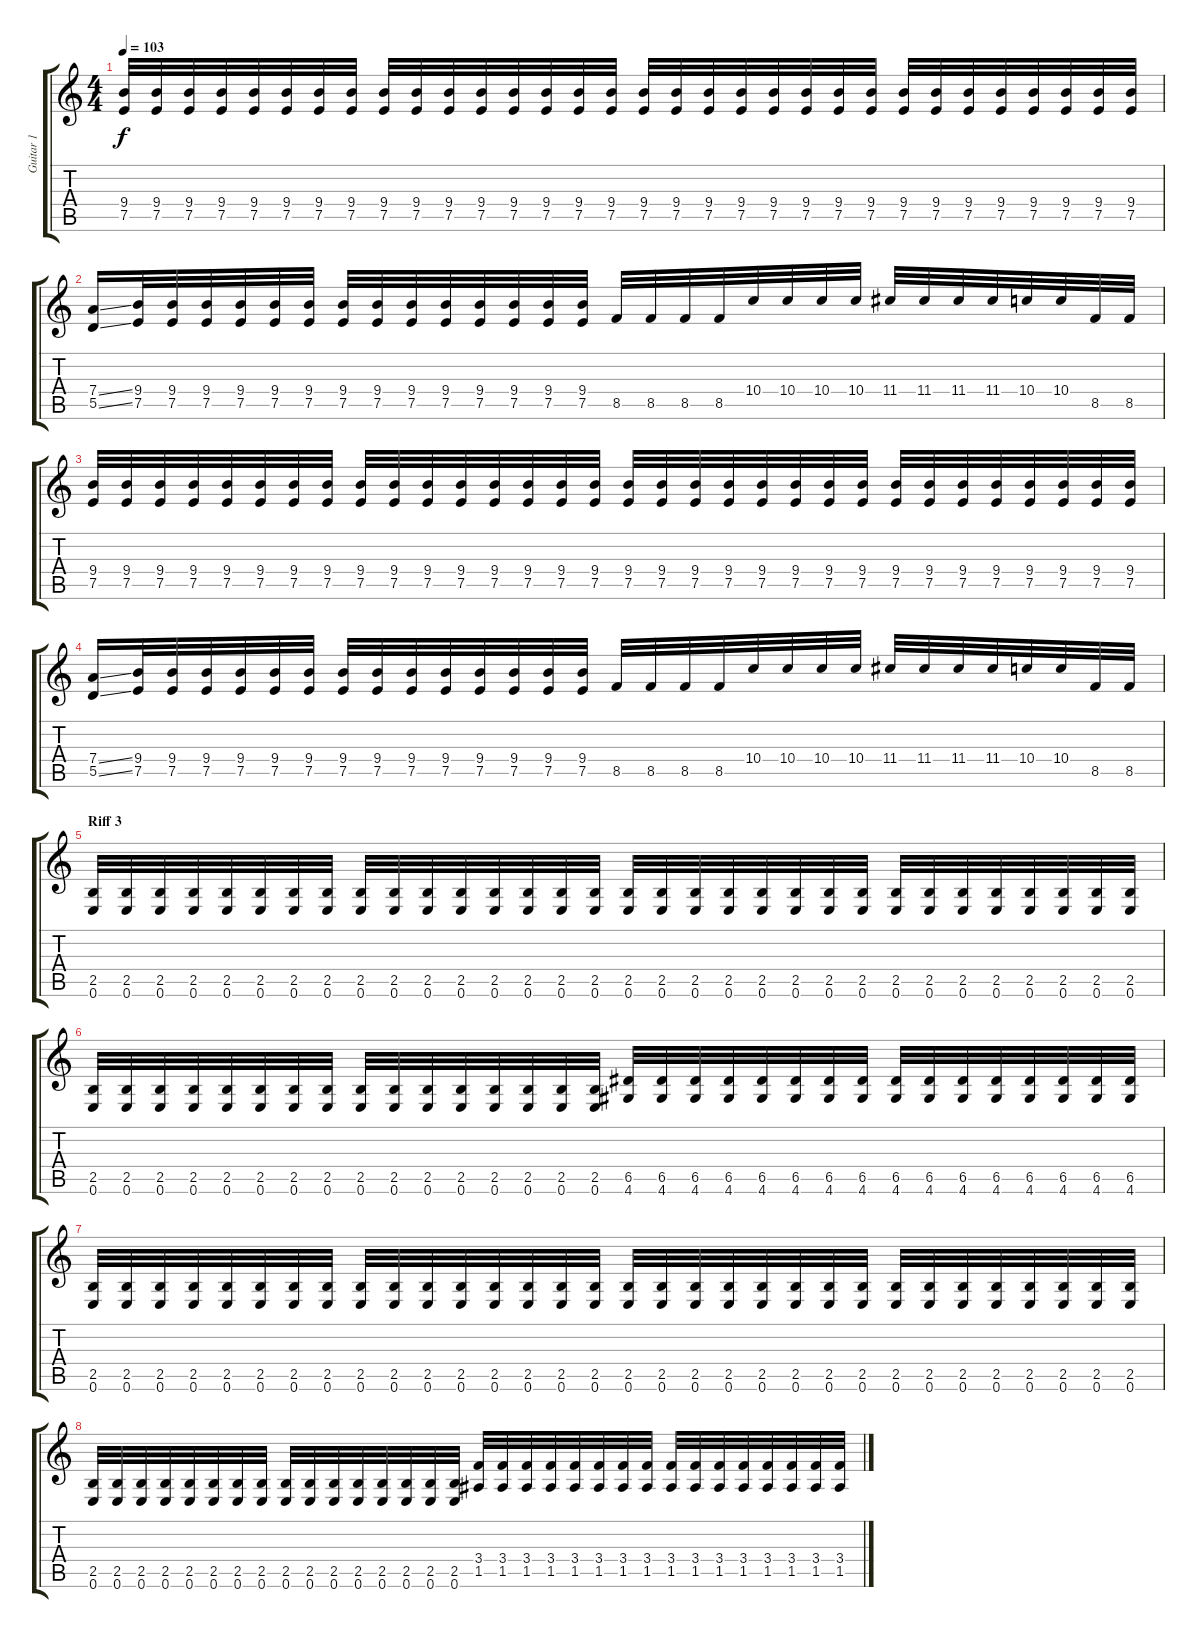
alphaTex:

\track ("Guitar 1" "Guitar 1") {instrument distortionguitar}
\staff {score tabs}
\tuning (E4 B3 G3 D3 A2 E2) {hide}
\ts (4 4)
\tempo 103
\clef g2
\ks c
(9.4 7.5).32{dy f} (9.4 7.5).32 (9.4 7.5).32 (9.4 7.5).32 (9.4 7.5).32 (9.4 7.5).32 (9.4 7.5).32 (9.4 7.5).32 (9.4 7.5).32 (9.4 7.5).32 (9.4 7.5).32 (9.4 7.5).32 (9.4 7.5).32 (9.4 7.5).32 (9.4 7.5).32 (9.4 7.5).32 (9.4 7.5).32 (9.4 7.5).32 (9.4 7.5).32 (9.4 7.5).32 (9.4 7.5).32 (9.4 7.5).32 (9.4 7.5).32 (9.4 7.5).32 (9.4 7.5).32 (9.4 7.5).32 (9.4 7.5).32 (9.4 7.5).32 (9.4 7.5).32 (9.4 7.5).32 (9.4 7.5).32 (9.4 7.5).32 |
(7.4{ss} 5.5{ss}).16 (9.4 7.5).32 (9.4 7.5).32 (9.4 7.5).32 (9.4 7.5).32 (9.4 7.5).32 (9.4 7.5).32 (9.4 7.5).32 (9.4 7.5).32 (9.4 7.5).32 (9.4 7.5).32 (9.4 7.5).32 (9.4 7.5).32 (9.4 7.5).32 (9.4 7.5).32 8.5.32 8.5.32 8.5.32 8.5.32 10.4.32 10.4.32 10.4.32 10.4.32 11.4.32 11.4.32 11.4.32 11.4.32 10.4.32 10.4.32 8.5.32 8.5.32 |
(9.4 7.5).32 (9.4 7.5).32 (9.4 7.5).32 (9.4 7.5).32 (9.4 7.5).32 (9.4 7.5).32 (9.4 7.5).32 (9.4 7.5).32 (9.4 7.5).32 (9.4 7.5).32 (9.4 7.5).32 (9.4 7.5).32 (9.4 7.5).32 (9.4 7.5).32 (9.4 7.5).32 (9.4 7.5).32 (9.4 7.5).32 (9.4 7.5).32 (9.4 7.5).32 (9.4 7.5).32 (9.4 7.5).32 (9.4 7.5).32 (9.4 7.5).32 (9.4 7.5).32 (9.4 7.5).32 (9.4 7.5).32 (9.4 7.5).32 (9.4 7.5).32 (9.4 7.5).32 (9.4 7.5).32 (9.4 7.5).32 (9.4 7.5).32 |
(7.4{ss} 5.5{ss}).16 (9.4 7.5).32 (9.4 7.5).32 (9.4 7.5).32 (9.4 7.5).32 (9.4 7.5).32 (9.4 7.5).32 (9.4 7.5).32 (9.4 7.5).32 (9.4 7.5).32 (9.4 7.5).32 (9.4 7.5).32 (9.4 7.5).32 (9.4 7.5).32 (9.4 7.5).32 8.5.32 8.5.32 8.5.32 8.5.32 10.4.32 10.4.32 10.4.32 10.4.32 11.4.32 11.4.32 11.4.32 11.4.32 10.4.32 10.4.32 8.5.32 8.5.32 |
\section ("" "Riff 3")
(2.5 0.6).32 (2.5 0.6).32 (2.5 0.6).32 (2.5 0.6).32 (2.5 0.6).32 (2.5 0.6).32 (2.5 0.6).32 (2.5 0.6).32 (2.5 0.6).32 (2.5 0.6).32 (2.5 0.6).32 (2.5 0.6).32 (2.5 0.6).32 (2.5 0.6).32 (2.5 0.6).32 (2.5 0.6).32 (2.5 0.6).32 (2.5 0.6).32 (2.5 0.6).32 (2.5 0.6).32 (2.5 0.6).32 (2.5 0.6).32 (2.5 0.6).32 (2.5 0.6).32 (2.5 0.6).32 (2.5 0.6).32 (2.5 0.6).32 (2.5 0.6).32 (2.5 0.6).32 (2.5 0.6).32 (2.5 0.6).32 (2.5 0.6).32 |
(2.5 0.6).32 (2.5 0.6).32 (2.5 0.6).32 (2.5 0.6).32 (2.5 0.6).32 (2.5 0.6).32 (2.5 0.6).32 (2.5 0.6).32 (2.5 0.6).32 (2.5 0.6).32 (2.5 0.6).32 (2.5 0.6).32 (2.5 0.6).32 (2.5 0.6).32 (2.5 0.6).32 (2.5 0.6).32 (6.5 4.6).32 (6.5 4.6).32 (6.5 4.6).32 (6.5 4.6).32 (6.5 4.6).32 (6.5 4.6).32 (6.5 4.6).32 (6.5 4.6).32 (6.5 4.6).32 (6.5 4.6).32 (6.5 4.6).32 (6.5 4.6).32 (6.5 4.6).32 (6.5 4.6).32 (6.5 4.6).32 (6.5 4.6).32 |
(2.5 0.6).32 (2.5 0.6).32 (2.5 0.6).32 (2.5 0.6).32 (2.5 0.6).32 (2.5 0.6).32 (2.5 0.6).32 (2.5 0.6).32 (2.5 0.6).32 (2.5 0.6).32 (2.5 0.6).32 (2.5 0.6).32 (2.5 0.6).32 (2.5 0.6).32 (2.5 0.6).32 (2.5 0.6).32 (2.5 0.6).32 (2.5 0.6).32 (2.5 0.6).32 (2.5 0.6).32 (2.5 0.6).32 (2.5 0.6).32 (2.5 0.6).32 (2.5 0.6).32 (2.5 0.6).32 (2.5 0.6).32 (2.5 0.6).32 (2.5 0.6).32 (2.5 0.6).32 (2.5 0.6).32 (2.5 0.6).32 (2.5 0.6).32 |
(2.5 0.6).32 (2.5 0.6).32 (2.5 0.6).32 (2.5 0.6).32 (2.5 0.6).32 (2.5 0.6).32 (2.5 0.6).32 (2.5 0.6).32 (2.5 0.6).32 (2.5 0.6).32 (2.5 0.6).32 (2.5 0.6).32 (2.5 0.6).32 (2.5 0.6).32 (2.5 0.6).32 (2.5 0.6).32 (3.4 1.5).32 (3.4 1.5).32 (3.4 1.5).32 (3.4 1.5).32 (3.4 1.5).32 (3.4 1.5).32 (3.4 1.5).32 (3.4 1.5).32 (3.4 1.5).32 (3.4 1.5).32 (3.4 1.5).32 (3.4 1.5).32 (3.4 1.5).32 (3.4 1.5).32 (3.4 1.5).32 (3.4 1.5).32
